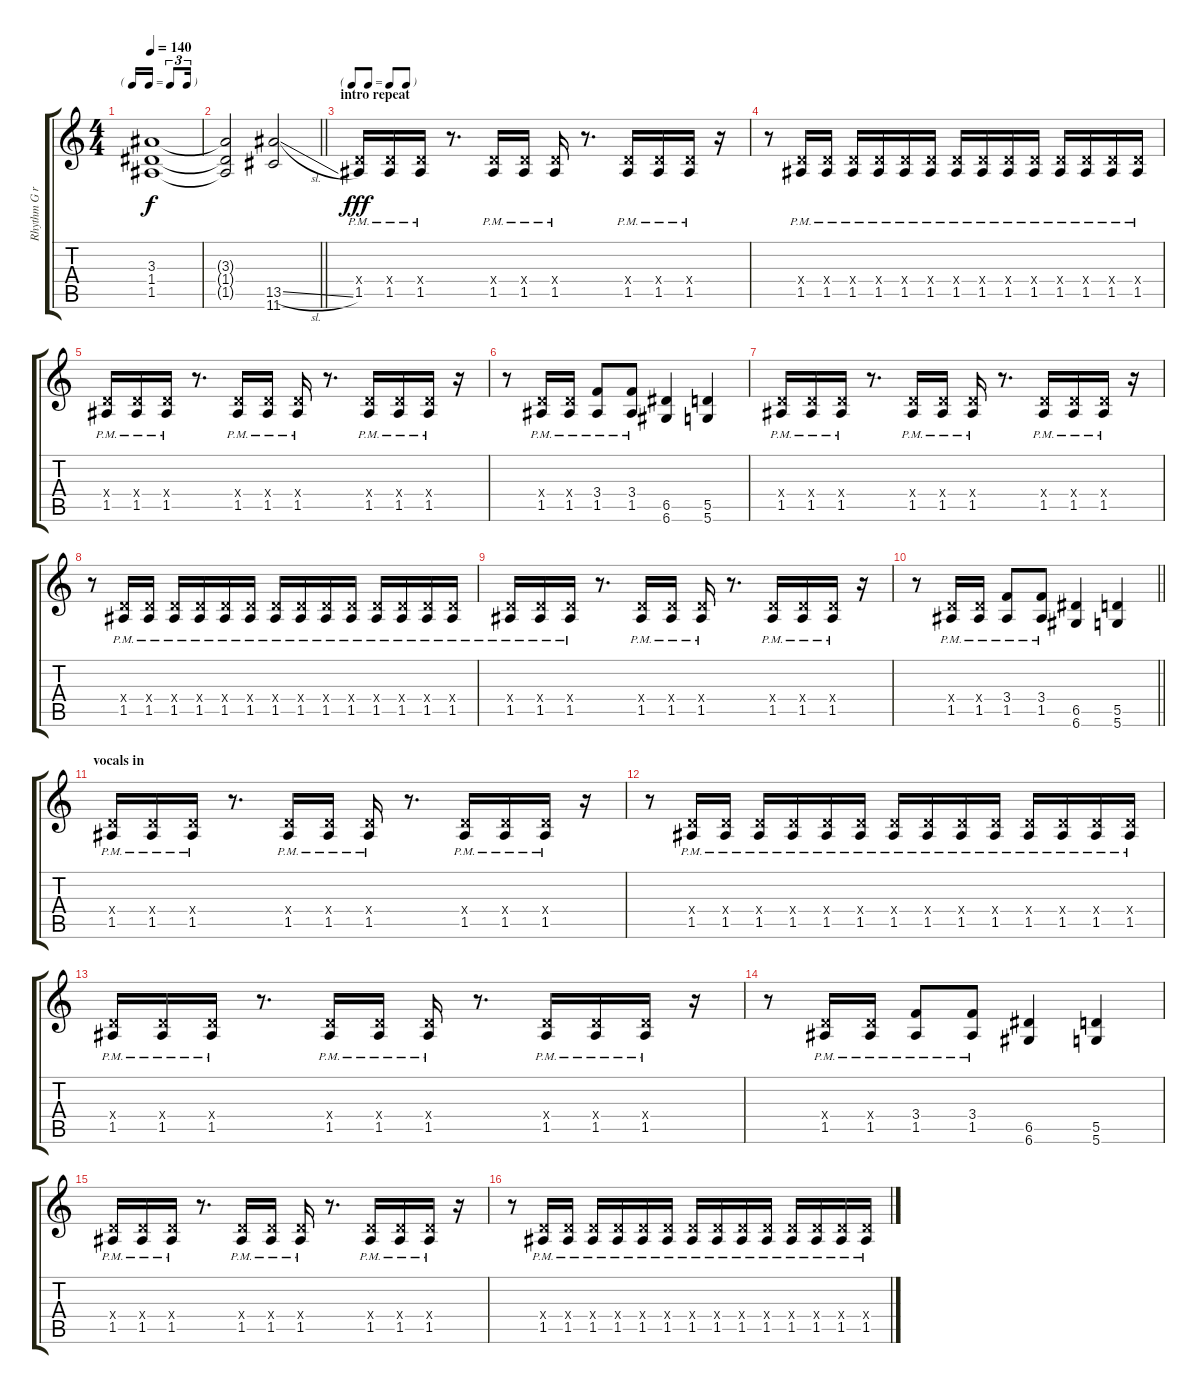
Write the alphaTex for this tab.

\track ("Rhythm G right" "Rhythm G r") {instrument distortionguitar}
\staff {score tabs}
\tuning (E4 B3 G3 D3 A2 D2) {hide}
\ts (4 4)
\tf triplet16th
\tempo 140
\clef g2
\ks c
(3.3 1.4 1.5).1{dy f} |
\barLineRight lightlight
(3.3{t} 1.4{t} 1.5{t}).2 (13.5{sl} 11.6).2 |
\tf none
\section ("" "intro repeat")
(0.4{x} 1.5{pm}).16{dy fff} (0.4{x} 1.5{pm}).16 (0.4{x} 1.5{pm}).16 r.8{d} (0.4{x} 1.5{pm}).16 (0.4{x} 1.5{pm}).16 (0.4{x} 1.5{pm}).16 r.8{d} (0.4{x} 1.5{pm}).16 (0.4{x} 1.5{pm}).16 (0.4{x} 1.5{pm}).16 r.16 |
r.8 (0.4{x} 1.5{pm}).16 (0.4{x} 1.5{pm}).16 (0.4{x} 1.5{pm}).16 (0.4{x} 1.5{pm}).16 (0.4{x} 1.5{pm}).16 (0.4{x} 1.5{pm}).16 (0.4{x} 1.5{pm}).16 (0.4{x} 1.5{pm}).16 (0.4{x} 1.5{pm}).16 (0.4{x} 1.5{pm}).16 (0.4{x} 1.5{pm}).16 (0.4{x} 1.5{pm}).16 (0.4{x} 1.5{pm}).16 (0.4{x} 1.5{pm}).16 |
(0.4{x} 1.5{pm}).16 (0.4{x} 1.5{pm}).16 (0.4{x} 1.5{pm}).16 r.8{d} (0.4{x} 1.5{pm}).16 (0.4{x} 1.5{pm}).16 (0.4{x} 1.5{pm}).16 r.8{d} (0.4{x} 1.5{pm}).16 (0.4{x} 1.5{pm}).16 (0.4{x} 1.5{pm}).16 r.16 |
r.8 (0.4{x} 1.5{pm}).16 (0.4{x} 1.5{pm}).16 (3.4{pm} 1.5{pm}).8 (3.4{pm} 1.5{pm}).8 (6.5 6.6).4 (5.5 5.6).4 |
(0.4{x} 1.5{pm}).16 (0.4{x} 1.5{pm}).16 (0.4{x} 1.5{pm}).16 r.8{d} (0.4{x} 1.5{pm}).16 (0.4{x} 1.5{pm}).16 (0.4{x} 1.5{pm}).16 r.8{d} (0.4{x} 1.5{pm}).16 (0.4{x} 1.5{pm}).16 (0.4{x} 1.5{pm}).16 r.16 |
r.8 (0.4{x} 1.5{pm}).16 (0.4{x} 1.5{pm}).16 (0.4{x} 1.5{pm}).16 (0.4{x} 1.5{pm}).16 (0.4{x} 1.5{pm}).16 (0.4{x} 1.5{pm}).16 (0.4{x} 1.5{pm}).16 (0.4{x} 1.5{pm}).16 (0.4{x} 1.5{pm}).16 (0.4{x} 1.5{pm}).16 (0.4{x} 1.5{pm}).16 (0.4{x} 1.5{pm}).16 (0.4{x} 1.5{pm}).16 (0.4{x} 1.5{pm}).16 |
(0.4{x} 1.5{pm}).16 (0.4{x} 1.5{pm}).16 (0.4{x} 1.5{pm}).16 r.8{d} (0.4{x} 1.5{pm}).16 (0.4{x} 1.5{pm}).16 (0.4{x} 1.5{pm}).16 r.8{d} (0.4{x} 1.5{pm}).16 (0.4{x} 1.5{pm}).16 (0.4{x} 1.5{pm}).16 r.16 |
\barLineRight lightlight
r.8 (0.4{x} 1.5{pm}).16 (0.4{x} 1.5{pm}).16 (3.4{pm} 1.5{pm}).8 (3.4{pm} 1.5{pm}).8 (6.5 6.6).4 (5.5 5.6).4 |
\section ("" "vocals in")
(0.4{x} 1.5{pm}).16 (0.4{x} 1.5{pm}).16 (0.4{x} 1.5{pm}).16 r.8{d} (0.4{x} 1.5{pm}).16 (0.4{x} 1.5{pm}).16 (0.4{x} 1.5{pm}).16 r.8{d} (0.4{x} 1.5{pm}).16 (0.4{x} 1.5{pm}).16 (0.4{x} 1.5{pm}).16 r.16 |
r.8 (0.4{x} 1.5{pm}).16 (0.4{x} 1.5{pm}).16 (0.4{x} 1.5{pm}).16 (0.4{x} 1.5{pm}).16 (0.4{x} 1.5{pm}).16 (0.4{x} 1.5{pm}).16 (0.4{x} 1.5{pm}).16 (0.4{x} 1.5{pm}).16 (0.4{x} 1.5{pm}).16 (0.4{x} 1.5{pm}).16 (0.4{x} 1.5{pm}).16 (0.4{x} 1.5{pm}).16 (0.4{x} 1.5{pm}).16 (0.4{x} 1.5{pm}).16 |
(0.4{x} 1.5{pm}).16 (0.4{x} 1.5{pm}).16 (0.4{x} 1.5{pm}).16 r.8{d} (0.4{x} 1.5{pm}).16 (0.4{x} 1.5{pm}).16 (0.4{x} 1.5{pm}).16 r.8{d} (0.4{x} 1.5{pm}).16 (0.4{x} 1.5{pm}).16 (0.4{x} 1.5{pm}).16 r.16 |
r.8 (0.4{x} 1.5{pm}).16 (0.4{x} 1.5{pm}).16 (3.4{pm} 1.5{pm}).8 (3.4{pm} 1.5{pm}).8 (6.5 6.6).4 (5.5 5.6).4 |
(0.4{x} 1.5{pm}).16 (0.4{x} 1.5{pm}).16 (0.4{x} 1.5{pm}).16 r.8{d} (0.4{x} 1.5{pm}).16 (0.4{x} 1.5{pm}).16 (0.4{x} 1.5{pm}).16 r.8{d} (0.4{x} 1.5{pm}).16 (0.4{x} 1.5{pm}).16 (0.4{x} 1.5{pm}).16 r.16 |
r.8 (0.4{x} 1.5{pm}).16 (0.4{x} 1.5{pm}).16 (0.4{x} 1.5{pm}).16 (0.4{x} 1.5{pm}).16 (0.4{x} 1.5{pm}).16 (0.4{x} 1.5{pm}).16 (0.4{x} 1.5{pm}).16 (0.4{x} 1.5{pm}).16 (0.4{x} 1.5{pm}).16 (0.4{x} 1.5{pm}).16 (0.4{x} 1.5{pm}).16 (0.4{x} 1.5{pm}).16 (0.4{x} 1.5{pm}).16 (0.4{x} 1.5{pm}).16
